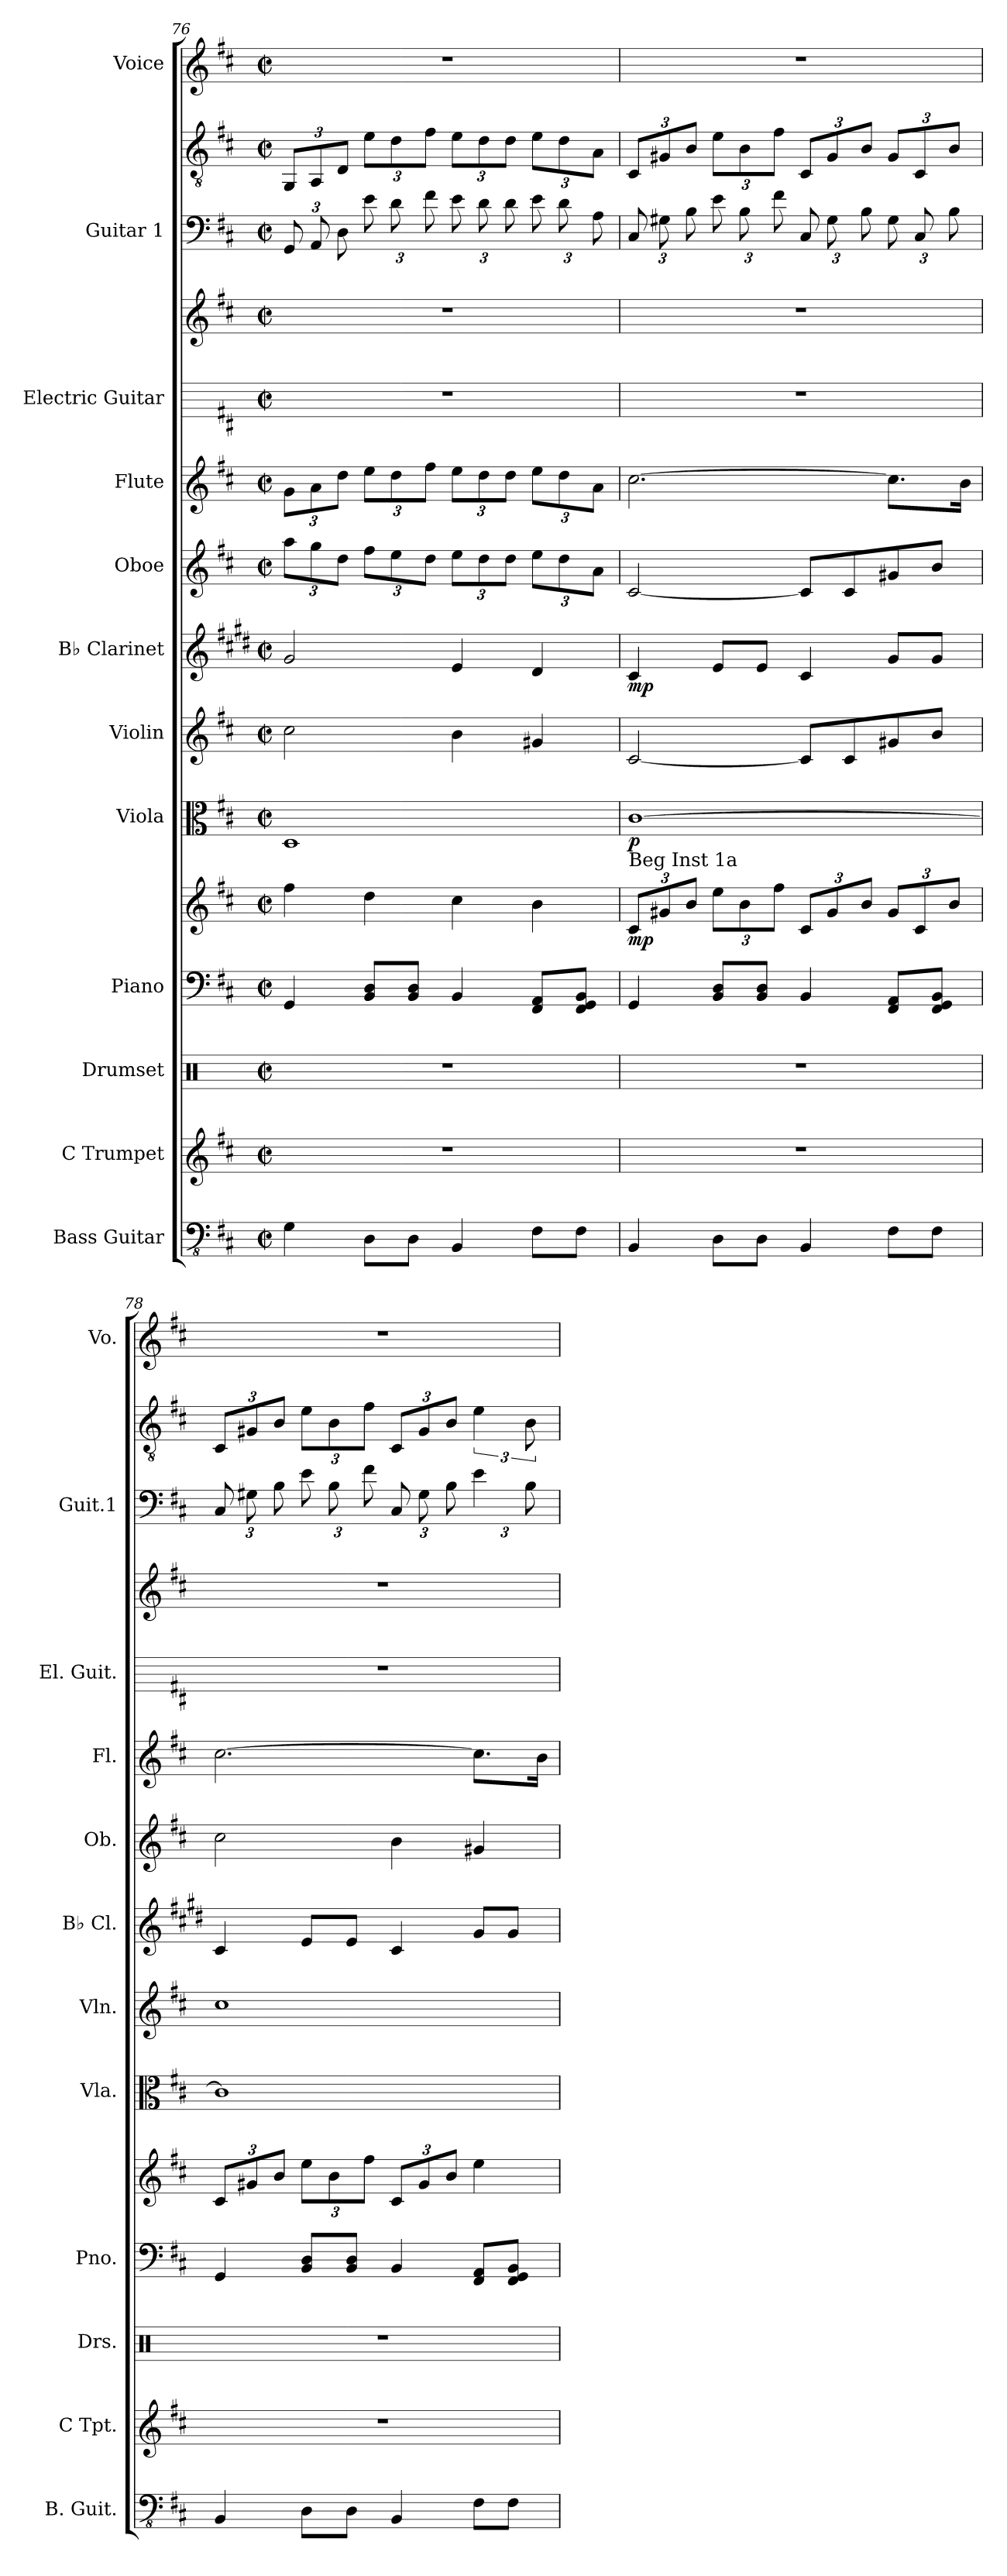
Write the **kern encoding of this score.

**kern	**kern	**kern	**kern	**kern	**dynam	**kern	**dynam	**kern	**kern	**dynam	**kern	**kern	**kern	**kern	**kern	**kern	**kern
*part12	*part11	*part10	*part9	*part9	*part9	*part8	*part8	*part7	*part6	*part6	*part5	*part4	*part3	*part3	*part2	*part2	*part1
*staff15	*staff14	*staff13	*staff12	*staff11	*staff11/12	*staff10	*staff10	*staff9	*staff8	*staff8	*staff7	*staff6	*staff5	*staff4	*staff3	*staff2	*staff1
*I"Bass Guitar	*I"C Trumpet	*I"Drumset	*I"Piano	*	*	*I"Viola	*	*I"Violin	*I"B♭ Clarinet	*	*I"Oboe	*I"Flute	*I"Electric Guitar	*	*I"Guitar 1	*	*I"Voice
*I'B. Guit.	*I'C Tpt.	*I'Drs.	*I'Pno.	*	*	*I'Vla.	*	*I'Vln.	*I'B♭ Cl.	*	*I'Ob.	*I'Fl.	*I'El. Guit.	*	*I'Guit.1	*	*I'Vo.
!!LO:PB:g=z
*clefFv4	*clefG2	*clefX	*clefF4	*clefG2	*	*clefC3	*	*clefG2	*clefG2	*	*clefG2	*clefG2	*	*clefG2	*	*clefGv2	*clefG2
*	*	*	*	*	*	*	*	*	*ITrd1c2	*	*	*	*	*	*	*	*
*k[f#c#]	*k[f#c#]	*k[]	*k[f#c#]	*k[f#c#]	*	*k[f#c#]	*	*k[f#c#]	*k[f#c#]	*	*k[f#c#]	*k[f#c#]	*k[f#c#]	*k[f#c#]	*k[f#c#]	*k[f#c#]	*k[f#c#]
*M2/2	*M2/2	*M2/2	*M2/2	*M2/2	*	*M2/2	*	*M2/2	*M2/2	*	*M2/2	*M2/2	*M2/2	*M2/2	*M2/2	*M2/2	*M2/2
*met(c|)	*met(c|)	*met(c|)	*met(c|)	*met(c|)	*	*met(c|)	*	*met(c|)	*met(c|)	*	*met(c|)	*met(c|)	*met(c|)	*met(c|)	*met(c|)	*met(c|)	*met(c|)
*	*	*	*	*	*	*	*	*	*	*	*Xbrackettup	*Xbrackettup	*	*	*Xbrackettup	*Xbrackettup	*
=76	=76	=76	=76	=76	=76	=76	=76	=76	=76	=76	=76	=76	=76	=76	=76	=76	=76
4GG\	1r	1r	4GG/	4ff#\	.	1D	.	2cc#\	2f#/	.	12aa\L	12g\L	1r	1r	12GG	12GG/L	1r
.	.	.	.	.	.	.	.	.	.	.	12gg\	12a\	.	.	12AA	12AA/	.
.	.	.	.	.	.	.	.	.	.	.	12dd\J	12dd\J	.	.	12D	12D/J	.
8DD\L	.	.	8BB/ 8D/L	4dd\	.	.	.	.	.	.	12ff#\L	12ee\L	.	.	12e	12e\L	.
.	.	.	.	.	.	.	.	.	.	.	12ee\	12dd\	.	.	12d	12d\	.
8DD\J	.	.	8BB/ 8D/J	.	.	.	.	.	.	.	.	.	.	.	.	.	.
.	.	.	.	.	.	.	.	.	.	.	12dd\J	12ff#\J	.	.	12f#	12f#\J	.
4BBB/	.	.	4BB/	4cc#\	.	.	.	4b\	4d/	.	12ee\L	12ee\L	.	.	12e	12e\L	.
.	.	.	.	.	.	.	.	.	.	.	12dd\	12dd\	.	.	12d	12d\	.
.	.	.	.	.	.	.	.	.	.	.	12dd\J	12dd\J	.	.	12d	12d\J	.
8FF#\L	.	.	8FF#/ 8AA/L	4b\	.	.	.	4g#X/	4c#/	.	12ee\L	12ee\L	.	.	12e	12e\L	.
.	.	.	.	.	.	.	.	.	.	.	12dd\	12dd\	.	.	12d	12d\	.
8FF#\J	.	.	8FF#/ 8GG/ 8BB/J	.	.	.	.	.	.	.	.	.	.	.	.	.	.
.	.	.	.	.	.	.	.	.	.	.	12a\J	12a\J	.	.	12A	12A\J	.
=77	=77	=77	=77	=77	=77	=77	=77	=77	=77	=77	=77	=77	=77	=77	=77	=77	=77
*	*	*	*	*Xbrackettup	*	*	*	*	*	*	*	*	*	*	*	*	*
!	!	!	!	!LO:TX:a:t=Beg Inst 1a	!	!	!	!	!	!	!	!	!	!	!	!	!
!	!	!	!	!	!LO:DY:b	!	!LO:DY:b	!	!	!LO:DY:b	!	!	!	!	!	!	!
4BBB/	1r	1r	4GG/	12c#/L	mp	[1c#	p	[2c#/	4B/	mp	[2c#/	[2.cc#\	1r	1r	12C#	12C#/L	1r
.	.	.	.	12g#X/	.	.	.	.	.	.	.	.	.	.	12G#	12G#X/	.
.	.	.	.	12b/J	.	.	.	.	.	.	.	.	.	.	12B	12B/J	.
8DD\L	.	.	8BB/ 8D/L	12ee\L	.	.	.	.	8d/L	.	.	.	.	.	12e	12e\L	.
.	.	.	.	12b\	.	.	.	.	.	.	.	.	.	.	12B	12B\	.
8DD\J	.	.	8BB/ 8D/J	.	.	.	.	.	8d/J	.	.	.	.	.	.	.	.
.	.	.	.	12ff#\J	.	.	.	.	.	.	.	.	.	.	12f#	12f#\J	.
4BBB/	.	.	4BB/	12c#/L	.	.	.	8c#/L]	4B/	.	8c#/L]	.	.	.	12C#	12C#/L	.
.	.	.	.	12g#/	.	.	.	.	.	.	.	.	.	.	12G#	12G#/	.
.	.	.	.	.	.	.	.	8c#/	.	.	8c#/	.	.	.	.	.	.
.	.	.	.	12b/J	.	.	.	.	.	.	.	.	.	.	12B	12B/J	.
8FF#\L	.	.	8FF#/ 8AA/L	12g#/L	.	.	.	8g#X/	8f#/L	.	8g#X/	8.cc#\L]	.	.	12G#	12G#/L	.
.	.	.	.	12c#/	.	.	.	.	.	.	.	.	.	.	12C#	12C#/	.
8FF#\J	.	.	8FF#/ 8GG/ 8BB/J	.	.	.	.	8b/J	8f#/J	.	8b/J	.	.	.	.	.	.
.	.	.	.	12b/J	.	.	.	.	.	.	.	.	.	.	12B	12B/J	.
.	.	.	.	.	.	.	.	.	.	.	.	16b\Jk	.	.	.	.	.
=78	=78	=78	=78	=78	=78	=78	=78	=78	=78	=78	=78	=78	=78	=78	=78	=78	=78
4BBB/	1r	1r	4GG/	12c#/L	.	1c#]	.	1cc#	4B/	.	2cc#\	[2.cc#\	1r	1r	12C#	12C#/L	1r
.	.	.	.	12g#X/	.	.	.	.	.	.	.	.	.	.	12G#	12G#X/	.
.	.	.	.	12b/J	.	.	.	.	.	.	.	.	.	.	12B	12B/J	.
8DD\L	.	.	8BB/ 8D/L	12ee\L	.	.	.	.	8d/L	.	.	.	.	.	12e	12e\L	.
.	.	.	.	12b\	.	.	.	.	.	.	.	.	.	.	12B	12B\	.
8DD\J	.	.	8BB/ 8D/J	.	.	.	.	.	8d/J	.	.	.	.	.	.	.	.
.	.	.	.	12ff#\J	.	.	.	.	.	.	.	.	.	.	12f#	12f#\J	.
4BBB/	.	.	4BB/	12c#/L	.	.	.	.	4B/	.	4b\	.	.	.	12C#	12C#/L	.
.	.	.	.	12g#/	.	.	.	.	.	.	.	.	.	.	12G#	12G#/	.
.	.	.	.	12b/J	.	.	.	.	.	.	.	.	.	.	12B	12B/J	.
*	*	*	*	*	*	*	*	*	*	*	*	*	*	*	*	*brackettup	*
8FF#\L	.	.	8FF#/ 8AA/L	4ee\	.	.	.	.	8f#/L	.	4g#X/	8.cc#\L]	.	.	6e	6e\	.
8FF#\J	.	.	8FF#/ 8GG/ 8BB/J	.	.	.	.	.	8f#/J	.	.	.	.	.	.	.	.
.	.	.	.	.	.	.	.	.	.	.	.	.	.	.	12B	12B\	.
.	.	.	.	.	.	.	.	.	.	.	.	16b\Jk	.	.	.	.	.
=	=	=	=	=	=	=	=	=	=	=	=	=	=	=	=	=	=
*-	*-	*-	*-	*-	*-	*-	*-	*-	*-	*-	*-	*-	*-	*-	*-	*-	*-
